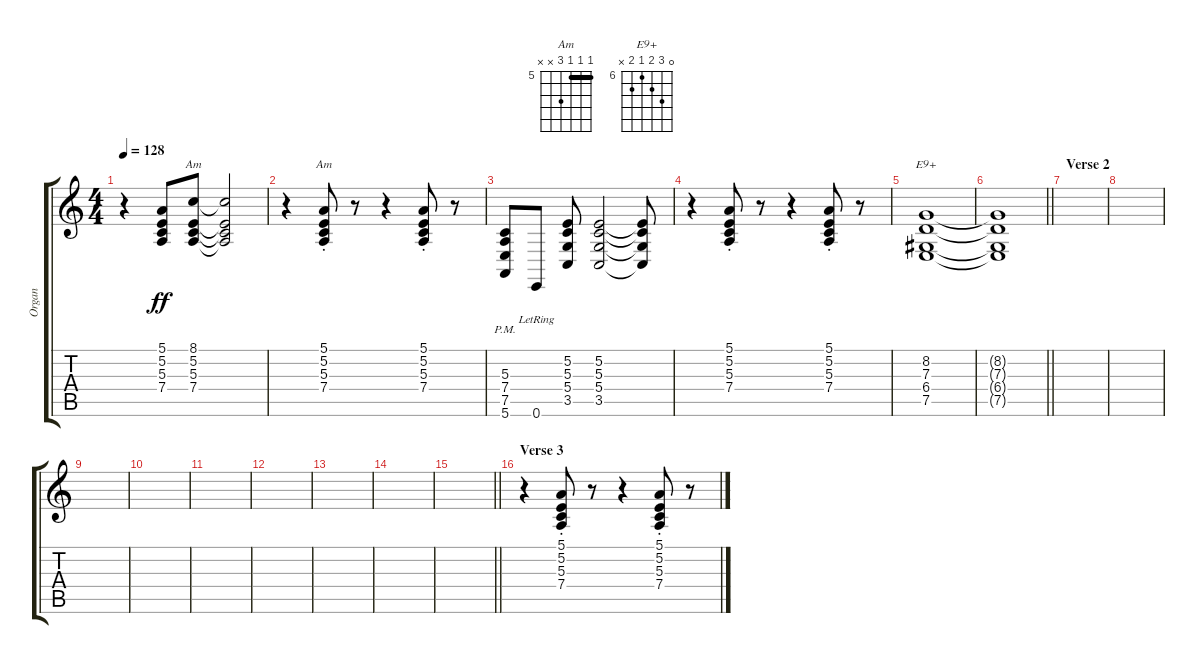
\track ("Organ" "Organ") {instrument drawbarorgan}
\staff {score tabs}
\tuning (E4 B3 G3 D3 A2 E2) {hide}
\chord ("Am" 8 5 5 7 x x) {firstfret 5 barre 5}
\chord ("Am" 5 5 5 7 x x) {firstfret 5 barre 5}
\chord ("E9+" 0 8 7 6 7 x) {firstfret 6}
\ts (4 4)
\tempo 128
\clef g2
\ks c
r.4{dy ff} (5.1 5.2 5.3 7.4).8 (8.1 5.2 5.3 7.4).8{ch "Am"} (8.1{t} 5.2{t} 5.3{t} 7.4{t}).2 |
r.4 (5.1{st} 5.2{st} 5.3{st} 7.4{st}).8{ch "Am"} r.8 r.4 (5.1{st} 5.2{st} 5.3{st} 7.4{st}).8 r.8 |
(5.3{pm} 7.4{pm} 7.5{pm} 5.6{pm}).8 0.6{lr}.8 (5.2 5.3 5.4 3.5).8 (5.2 5.3 5.4 3.5).2 (5.2{t} 5.3{t} 5.4{t} 3.5{t}).8 |
r.4 (5.1{st} 5.2{st} 5.3{st} 7.4{st}).8 r.8 r.4 (5.1{st} 5.2{st} 5.3{st} 7.4{st}).8 r.8 |
(8.2 7.3 6.4 7.5).1{ch "E9+"} |
\barLineRight lightlight
(8.2{t} 7.3{t} 6.4{t} 7.5{t}).1 |
\section ("" "Verse 2")
|
|
|
|
|
|
|
|
\barLineRight lightlight
|
\section ("" "Verse 3")
r.4 (5.1{st} 5.2{st} 5.3{st} 7.4{st}).8 r.8 r.4 (5.1{st} 5.2{st} 5.3{st} 7.4{st}).8 r.8
